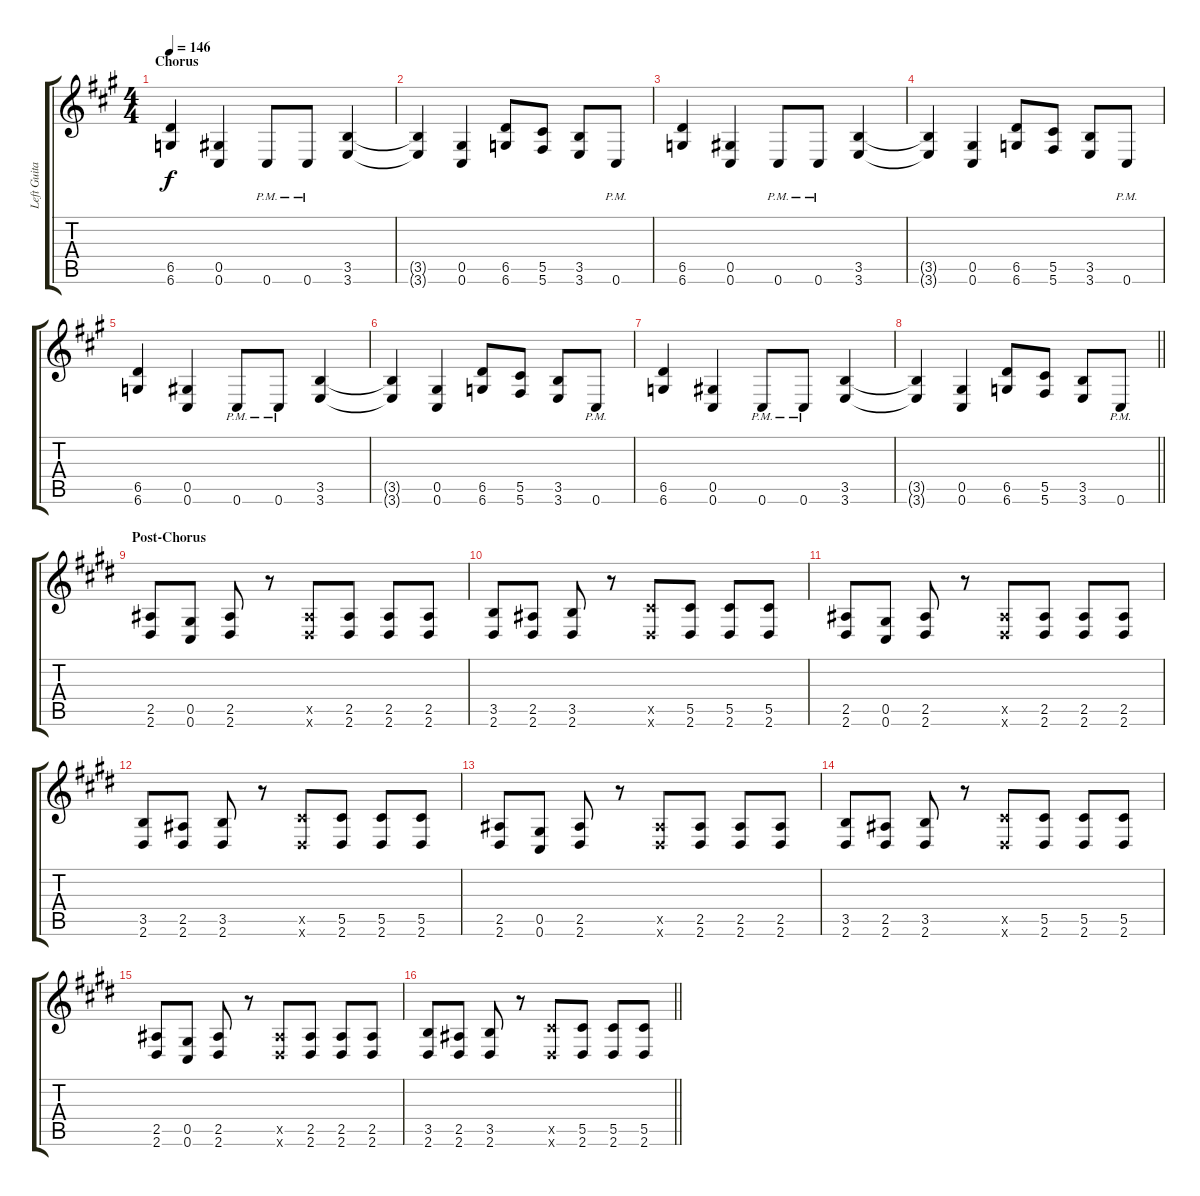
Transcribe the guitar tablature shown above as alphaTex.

\track ("Left Guitar" "Left Guita") {instrument overdrivenguitar}
\staff {score tabs}
\tuning (Eb4 Bb3 Gb3 Db3 Ab2 Db2) {hide}
\ts (4 4)
\section ("" "Chorus")
\tempo 146
\clef g2
\ks a
(6.5 6.6).4{dy f} (0.5 0.6).4 0.6{pm}.8 0.6{pm}.8 (3.5 3.6).4 |
(3.5{t} 3.6{t}).4 (0.5 0.6).4 (6.5 6.6).8 (5.5 5.6).8 (3.5 3.6).8 0.6{pm}.8 |
(6.5 6.6).4 (0.5 0.6).4 0.6{pm}.8 0.6{pm}.8 (3.5 3.6).4 |
(3.5{t} 3.6{t}).4 (0.5 0.6).4 (6.5 6.6).8 (5.5 5.6).8 (3.5 3.6).8 0.6{pm}.8 |
(6.5 6.6).4 (0.5 0.6).4 0.6{pm}.8 0.6{pm}.8 (3.5 3.6).4 |
(3.5{t} 3.6{t}).4 (0.5 0.6).4 (6.5 6.6).8 (5.5 5.6).8 (3.5 3.6).8 0.6{pm}.8 |
(6.5 6.6).4 (0.5 0.6).4 0.6{pm}.8 0.6{pm}.8 (3.5 3.6).4 |
\barLineRight lightlight
(3.5{t} 3.6{t}).4 (0.5 0.6).4 (6.5 6.6).8 (5.5 5.6).8 (3.5 3.6).8 0.6{pm}.8 |
\section ("" "Post-Chorus")
\ks e
(2.5 2.6).8 (0.5 0.6).8 (2.5 2.6).8 r.8 (2.5{x} 2.6{x}).8 (2.5 2.6).8 (2.5 2.6).8 (2.5 2.6).8 |
(3.5 2.6).8 (2.5 2.6).8 (3.5 2.6).8 r.8 (5.5{x} 2.6{x}).8 (5.5 2.6).8 (5.5 2.6).8 (5.5 2.6).8 |
(2.5 2.6).8 (0.5 0.6).8 (2.5 2.6).8 r.8 (2.5{x} 2.6{x}).8 (2.5 2.6).8 (2.5 2.6).8 (2.5 2.6).8 |
(3.5 2.6).8 (2.5 2.6).8 (3.5 2.6).8 r.8 (5.5{x} 2.6{x}).8 (5.5 2.6).8 (5.5 2.6).8 (5.5 2.6).8 |
(2.5 2.6).8 (0.5 0.6).8 (2.5 2.6).8 r.8 (2.5{x} 2.6{x}).8 (2.5 2.6).8 (2.5 2.6).8 (2.5 2.6).8 |
(3.5 2.6).8 (2.5 2.6).8 (3.5 2.6).8 r.8 (5.5{x} 2.6{x}).8 (5.5 2.6).8 (5.5 2.6).8 (5.5 2.6).8 |
(2.5 2.6).8 (0.5 0.6).8 (2.5 2.6).8 r.8 (2.5{x} 2.6{x}).8 (2.5 2.6).8 (2.5 2.6).8 (2.5 2.6).8 |
\barLineRight lightlight
(3.5 2.6).8 (2.5 2.6).8 (3.5 2.6).8 r.8 (5.5{x} 2.6{x}).8 (5.5 2.6).8 (5.5 2.6).8 (5.5 2.6).8
